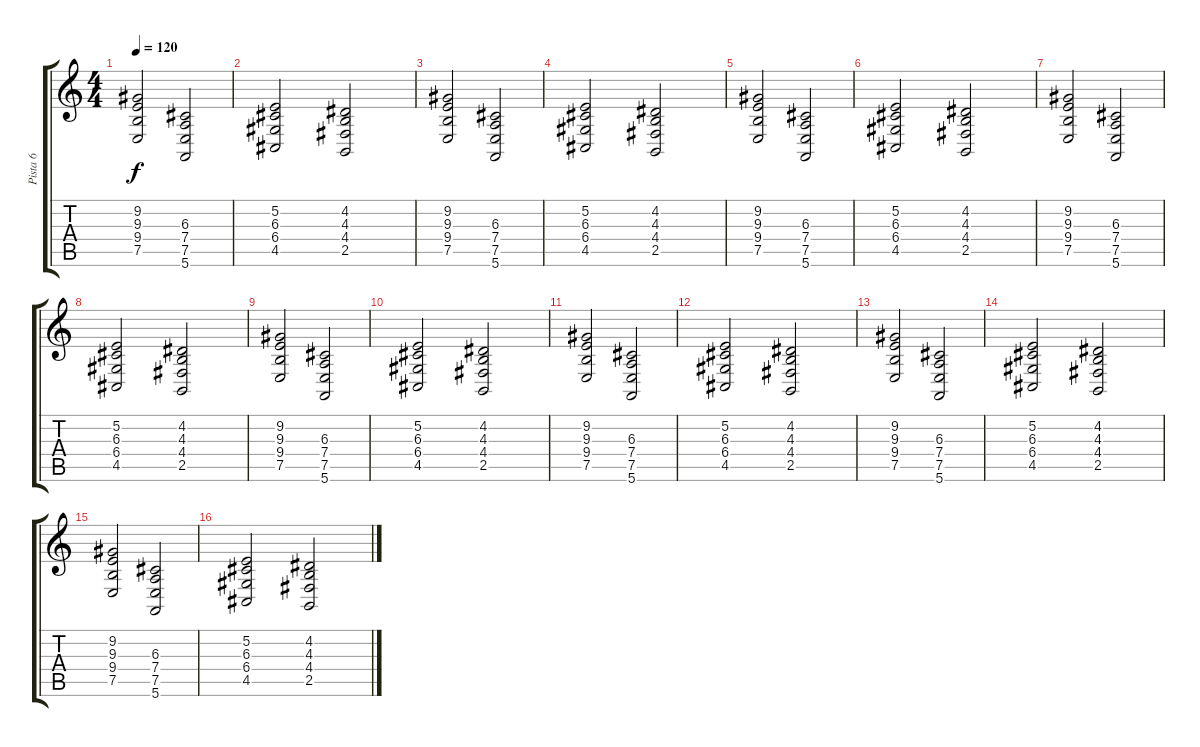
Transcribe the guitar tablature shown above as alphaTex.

\track ("Pista 6" "Pista 6") {instrument acousticgrandpiano}
\staff {score tabs}
\tuning (E4 B3 G3 D3 A2 E2) {hide}
\ts (4 4)
\tempo 120
\clef g2
\ks c
(9.2 9.3 9.4 7.5).2{dy f} (6.3 7.4 7.5 5.6).2 |
(5.2 6.3 6.4 4.5).2 (4.2 4.3 4.4 2.5).2 |
(9.2 9.3 9.4 7.5).2 (6.3 7.4 7.5 5.6).2 |
(5.2 6.3 6.4 4.5).2 (4.2 4.3 4.4 2.5).2 |
(9.2 9.3 9.4 7.5).2 (6.3 7.4 7.5 5.6).2 |
(5.2 6.3 6.4 4.5).2 (4.2 4.3 4.4 2.5).2 |
(9.2 9.3 9.4 7.5).2 (6.3 7.4 7.5 5.6).2 |
(5.2 6.3 6.4 4.5).2 (4.2 4.3 4.4 2.5).2 |
(9.2 9.3 9.4 7.5).2 (6.3 7.4 7.5 5.6).2 |
(5.2 6.3 6.4 4.5).2 (4.2 4.3 4.4 2.5).2 |
(9.2 9.3 9.4 7.5).2 (6.3 7.4 7.5 5.6).2 |
(5.2 6.3 6.4 4.5).2 (4.2 4.3 4.4 2.5).2 |
(9.2 9.3 9.4 7.5).2 (6.3 7.4 7.5 5.6).2 |
(5.2 6.3 6.4 4.5).2 (4.2 4.3 4.4 2.5).2 |
(9.2 9.3 9.4 7.5).2 (6.3 7.4 7.5 5.6).2 |
(5.2 6.3 6.4 4.5).2 (4.2 4.3 4.4 2.5).2
